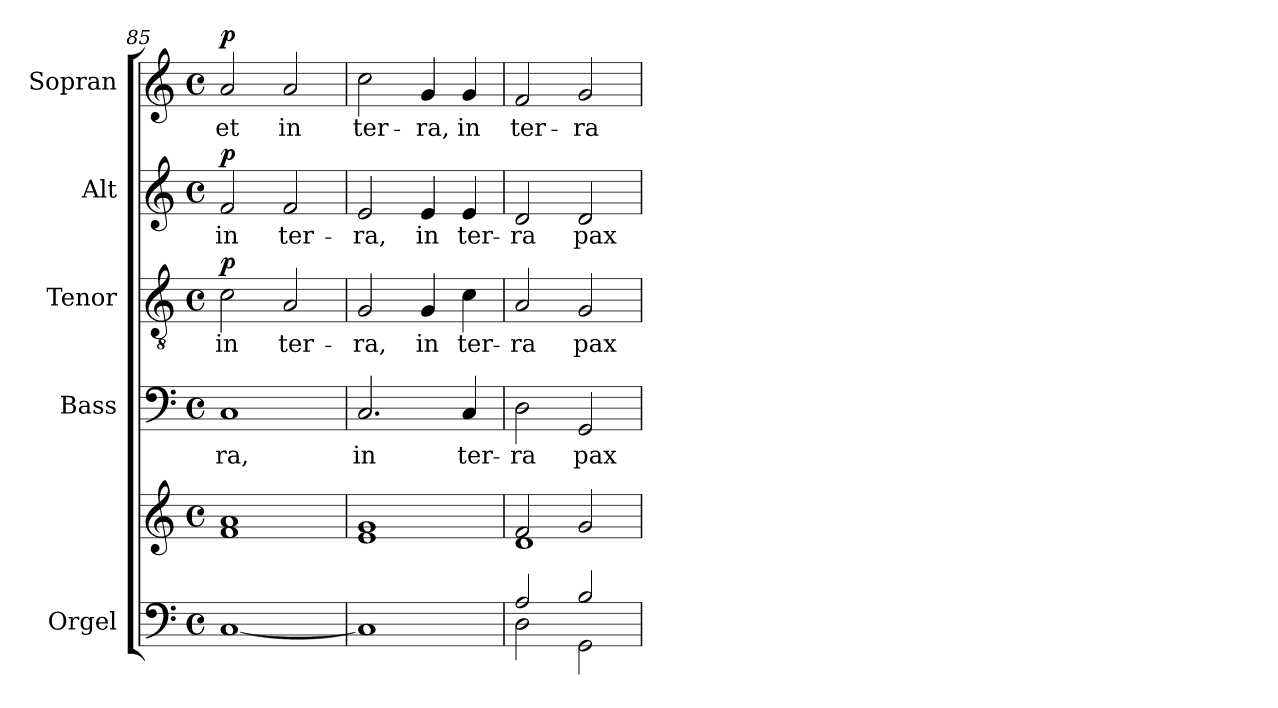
**kern	**kern	**kern	**text	**kern	**text	**dynam	**kern	**text	**dynam	**kern	**text	**dynam
*part5	*part5	*part4	*part4	*part3	*part3	*part3	*part2	*part2	*part2	*part1	*part1	*part1
*staff6	*staff5	*staff4	*staff4	*staff3	*staff3	*staff3	*staff2	*staff2	*staff2	*staff1	*staff1	*staff1
*I"Orgel	*	*I"Bass	*	*I"Tenor	*	*	*I"Alt	*	*	*I"Sopran	*	*
*I'Org.	*	*I'B.	*	*I'T.	*	*	*I'A.	*	*	*I'S.	*	*
*clefF4	*clefG2	*clefF4	*	*clefGv2	*	*	*clefG2	*	*	*clefG2	*	*
*k[]	*k[]	*k[]	*	*k[]	*	*	*k[]	*	*	*k[]	*	*
*C:	*C:	*C:	*	*C:	*	*	*C:	*	*	*C:	*	*
*M4/4	*M4/4	*M4/4	*	*M4/4	*	*	*M4/4	*	*	*M4/4	*	*
*met(c)	*met(c)	*met(c)	*	*met(c)	*	*	*met(c)	*	*	*met(c)	*	*
=85	=85	=85	=85	=85	=85	=85	=85	=85	=85	=85	=85	=85
!	!	!	!LO:LY:b	!	!LO:LY:b	!LO:DY:a	!	!LO:LY:b	!LO:DY:a	!	!LO:LY:b	!LO:DY:a
[1C	1f 1a	1C	-ra,	2c\	in	p	2f/	in	p	2a/	et	p
!	!	!	!	!	!LO:LY:b	!	!	!LO:LY:b	!	!	!LO:LY:b	!
.	.	.	.	2A/	ter-	.	2f/	ter-	.	2a/	in	.
=86	=86	=86	=86	=86	=86	=86	=86	=86	=86	=86	=86	=86
!	!	!	!LO:LY:b	!	!LO:LY:b	!	!	!LO:LY:b	!	!	!LO:LY:b	!
1C]	1e 1g	2.C/	in	2G/	-ra,	.	2e/	-ra,	.	2cc\	ter-	.
!	!	!	!	!	!LO:LY:b	!	!	!LO:LY:b	!	!	!LO:LY:b	!
.	.	.	.	4G/	in	.	4e/	in	.	4g/	-ra,	.
!	!	!	!LO:LY:b	!	!LO:LY:b	!	!	!LO:LY:b	!	!	!LO:LY:b	!
.	.	4C/	ter-	4c\	ter-	.	4e/	ter-	.	4g/	in	.
=87	=87	=87	=87	=87	=87	=87	=87	=87	=87	=87	=87	=87
*^	*^	*	*	*	*	*	*	*	*	*	*	*
!	!	!	!	!	!LO:LY:b	!	!LO:LY:b	!	!	!LO:LY:b	!	!	!LO:LY:b	!
2A/	2D\	2f/	1d	2D\	-ra	2A/	-ra	.	2d/	-ra	.	2f/	ter-	.
!	!	!	!	!	!LO:LY:b	!	!LO:LY:b	!	!	!LO:LY:b	!	!	!LO:LY:b	!
2B/	2GG\	2g/	.	2GG/	pax	2G/	pax	.	2d/	pax	.	2g/	-ra	.
*v	*v	*	*	*	*	*	*	*	*	*	*	*	*	*
*	*v	*v	*	*	*	*	*	*	*	*	*	*	*
=	=	=	=	=	=	=	=	=	=	=	=	=
*-	*-	*-	*-	*-	*-	*-	*-	*-	*-	*-	*-	*-
